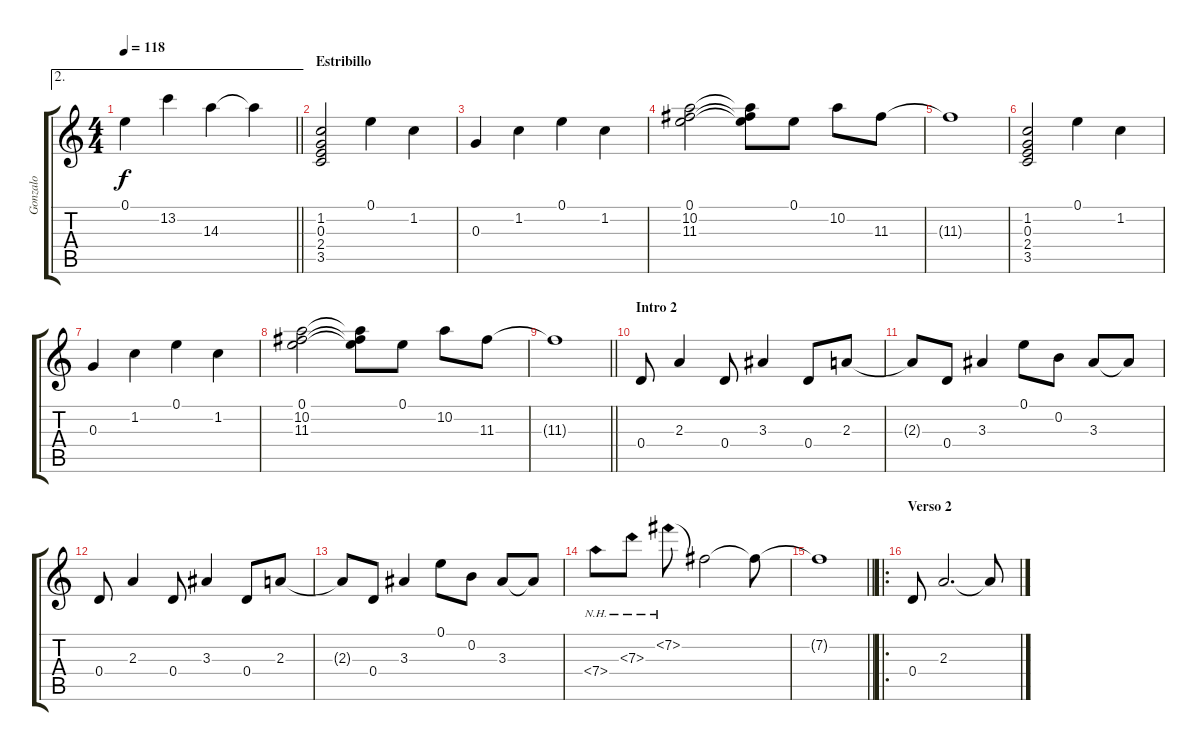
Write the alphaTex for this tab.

\track ("Gonzalo" "Gonzalo") {instrument distortionguitar}
\staff {score tabs}
\tuning (E4 B3 G3 D3 A2 E2) {hide}
\ae 2
\ts (4 4)
\tempo 118
\clef g2
\barLineRight lightlight
\ks c
0.1.4{dy f} 13.2.4 14.3.4 14.3{t}.4 |
\section ("" "Estribillo")
(1.2 0.3 2.4 3.5).2 0.1.4 1.2.4 |
0.3.4 1.2.4 0.1.4 1.2.4 |
(0.1 10.2 11.3).2 (0.1{t} 10.2{t} 11.3{t}).8 0.1.8 10.2.8 11.3.8 |
11.3{t}.1 |
(1.2 0.3 2.4 3.5).2 0.1.4 1.2.4 |
0.3.4 1.2.4 0.1.4 1.2.4 |
(0.1 10.2 11.3).2 (0.1{t} 10.2{t} 11.3{t}).8 0.1.8 10.2.8 11.3.8 |
\barLineRight lightlight
11.3{t}.1 |
\section ("" "Intro 2")
0.4.8 2.3.4 0.4.8 3.3.4 0.4.8 2.3.8 |
2.3{t}.8 0.4.8 3.3.4 0.1.8 0.2.8 3.3.8 3.3{t}.8 |
0.4.8 2.3.4 0.4.8 3.3.4 0.4.8 2.3.8 |
2.3{t}.8 0.4.8 3.3.4 0.1.8 0.2.8 3.3.8 3.3{t}.8 |
7.4{nh}.8 7.3{nh}.8 7.2{nh}.8 7.2{t}.2 7.2{t}.8 |
\barLineRight lightlight
7.2{t}.1 |
\ro
\section ("" "Verso 2")
0.4.8 2.3.2{d} 2.3{t}.8
